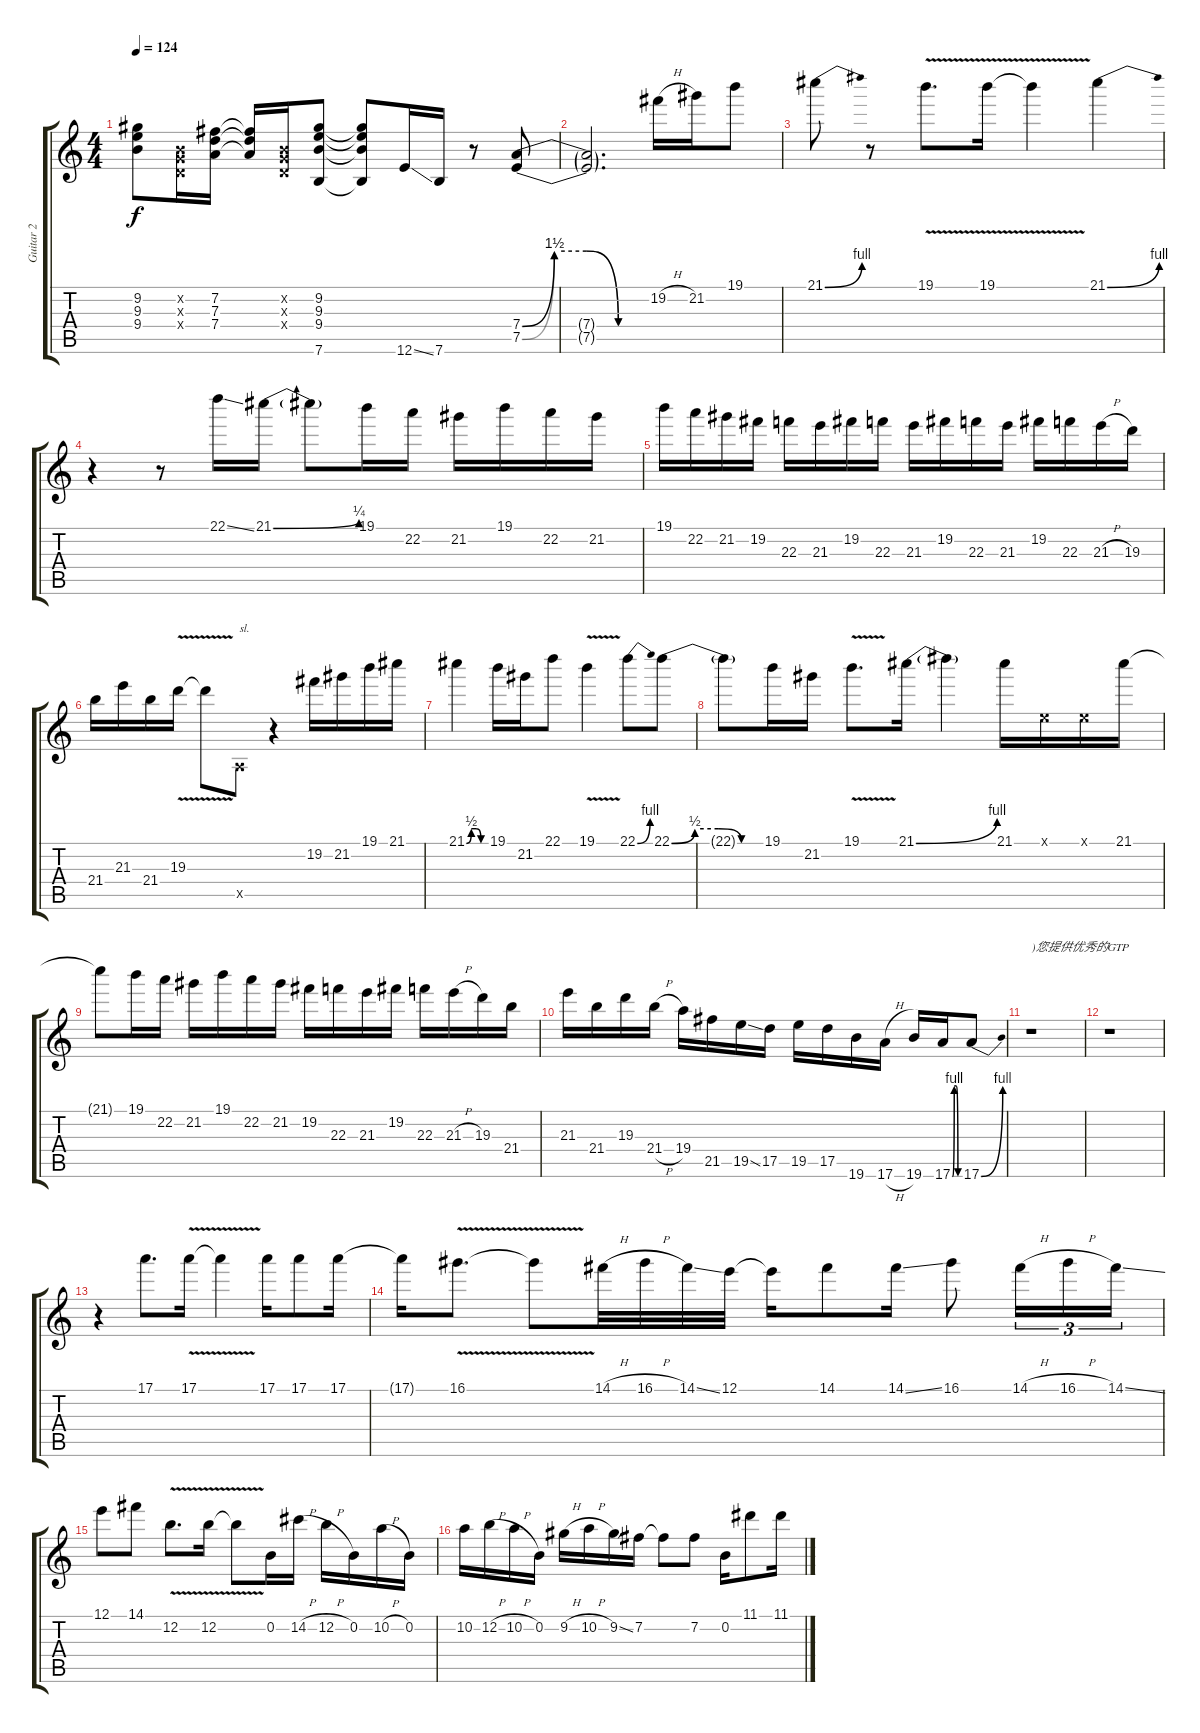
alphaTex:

\track ("Guitar 2" "Guitar 2") {instrument distortionguitar}
\staff {score tabs}
\tuning (E4 B3 G3 D3 A2 E2) {hide}
\ts (4 4)
\tempo 124
\clef g2
\ks c
(9.2 9.3 9.4).8{dy f} (0.2{x} 0.3{x} 0.4{x}).16 (7.2 7.3 7.4).16 (7.2{t} 7.3{t} 7.4{t}).16 (0.2{x} 0.3{x} 0.4{x}).16 (9.2 9.3 9.4 7.6).8 (9.2{t} 9.3{t} 9.4{t} 7.6{t}).8 12.6{ss}.16 7.6.16 r.8 (7.4{be (custom 0 0 15 6 30 6 45 0 60 0)} 7.5{be (custom 0 0 15 6 30 6 45 0 60 0)}).8 |
(7.4{t} 7.5{t}).2{d} 19.2{h}.16 21.2.16 19.1.8 |
21.1{be (bend 0 0 60 4)}.8 r.8 19.1{v}.8{d} 19.1{v}.16 19.1{t}.4 21.1{be (bend 0 0 60 4)}.4 |
r.4 r.8 22.1{ss}.16 21.1{be (bend 0 0 60 1)}.16 21.1{t}.8 19.1.16 22.2.16 21.2.16 19.1.16 22.2.16 21.2.16 |
19.1.16 22.2.16 21.2.16 19.2.16 22.3.16 21.3.16 19.2.16 22.3.16 21.3.16 19.2.16 22.3.16 21.3.16 19.2.16 22.3.16 21.3{h}.16 19.3.16 |
21.4.16 21.3.16 21.4.16 19.3{v}.16 19.3{t}.8 0.5{x}.8{txt "sl."} r.4 19.2.16 21.2.16 19.1.16 21.1.16 |
21.1{be (custom 0 0 15 2 30 2 45 0 60 0)}.4 19.1.16 21.2.16 22.1.8 19.1{v}.4 22.1{be (bend 0 0 60 4)}.8 22.1{be (custom 0 0 15 2 30 2 45 0 60 0)}.8 |
22.1{t}.8 19.1.16 21.2.16 19.1{v}.8{d} 21.1{be (bend 0 0 60 4)}.16 21.1{t}.4 21.1.16 0.1{x}.16 0.1{x}.16 21.1.16 |
21.1{t}.8 19.1.16 22.2.16 21.2.16 19.1.16 22.2.16 21.2.16 19.2.16 22.3.16 21.3.16 19.2.16 22.3.16 21.3{h}.16 19.3.16 21.4.16 |
21.3.16 21.4.16 19.3.16 21.4{h}.16 19.4.16 21.5.16 19.5{ss}.16 17.5.16 19.5.16 17.5.16 19.6.16 17.6{h}.16 19.6.16 17.6{be (custom 0 0 15 4 30 4 45 0 60 0)}.16 17.6{be (bend 0 0 60 4)}.8 |
r.1{txt ")您提供优秀的GTP"} |
r.1 |
r.4 17.1.8{d} 17.1{v}.16 17.1{t}.4 17.1.16 17.1.8 17.1.16 |
17.1{t}.16 16.1{v}.8{d} 16.1{t}.8 14.1{h}.32 16.1{h}.32 14.1{ss}.32 12.1.32 12.1{t}.16 14.1.8 14.1{ss}.16 16.1.8 14.1{h}.16{tu (3 2)} 16.1{h}.16{tu (3 2)} 14.1{ss}.16{tu (3 2)} |
12.1.8 14.1.8 12.2{v}.8{d} 12.2{v}.16 12.2{t}.8 0.2.16 14.2{h}.16 12.2{h}.16 0.2.16 10.2{h}.16 0.2.16 |
10.2.16 12.2{h}.16 10.2{h}.16 0.2.16 9.2{h}.16 10.2{h}.16 9.2{ss}.16 7.2.16 7.2{t}.8 7.2.8 0.2.16 11.1.8 11.1.16
